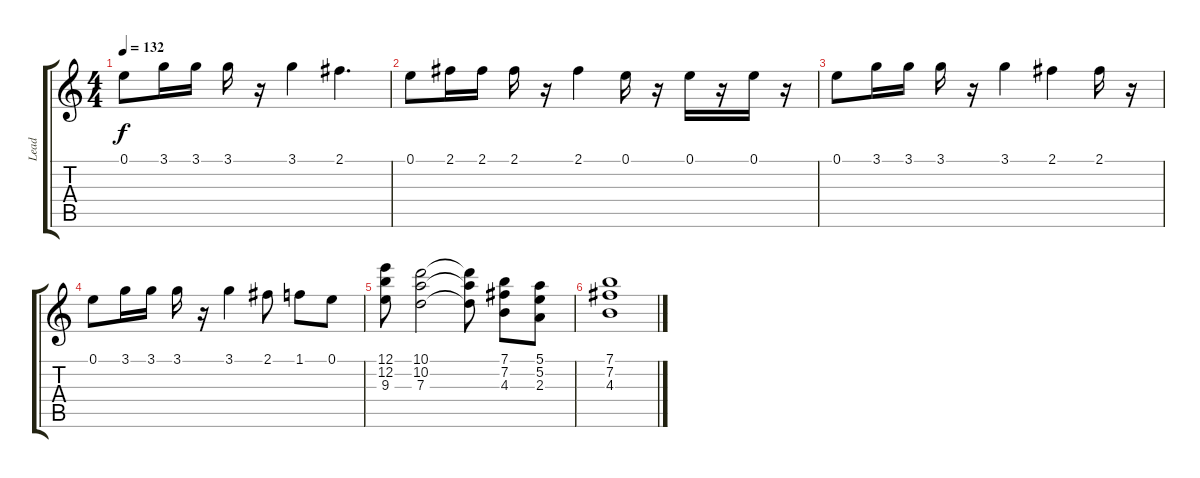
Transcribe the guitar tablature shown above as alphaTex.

\track ("Lead" "Lead") {instrument distortionguitar}
\staff {score tabs}
\tuning (E4 B3 G3 D3 A2 E2) {hide}
\ts (4 4)
\tempo 132
\clef g2
\ks c
0.1.8{dy f} 3.1.16 3.1.16 3.1.16 r.16 3.1.4 2.1.4{d} |
0.1.8 2.1.16 2.1.16 2.1.16 r.16 2.1.4 0.1.16 r.16 0.1.16 r.16 0.1.16 r.16 |
0.1.8 3.1.16 3.1.16 3.1.16 r.16 3.1.4 2.1.4 2.1.16 r.16 |
0.1.8 3.1.16 3.1.16 3.1.16 r.16 3.1.4 2.1.8 1.1.8 0.1.8 |
(12.1 12.2 9.3).8 (10.1 10.2 7.3).2 (10.1{t} 10.2{t} 7.3{t}).8 (7.1 7.2 4.3).8 (5.1 5.2 2.3).8 |
(7.1 7.2 4.3).1
